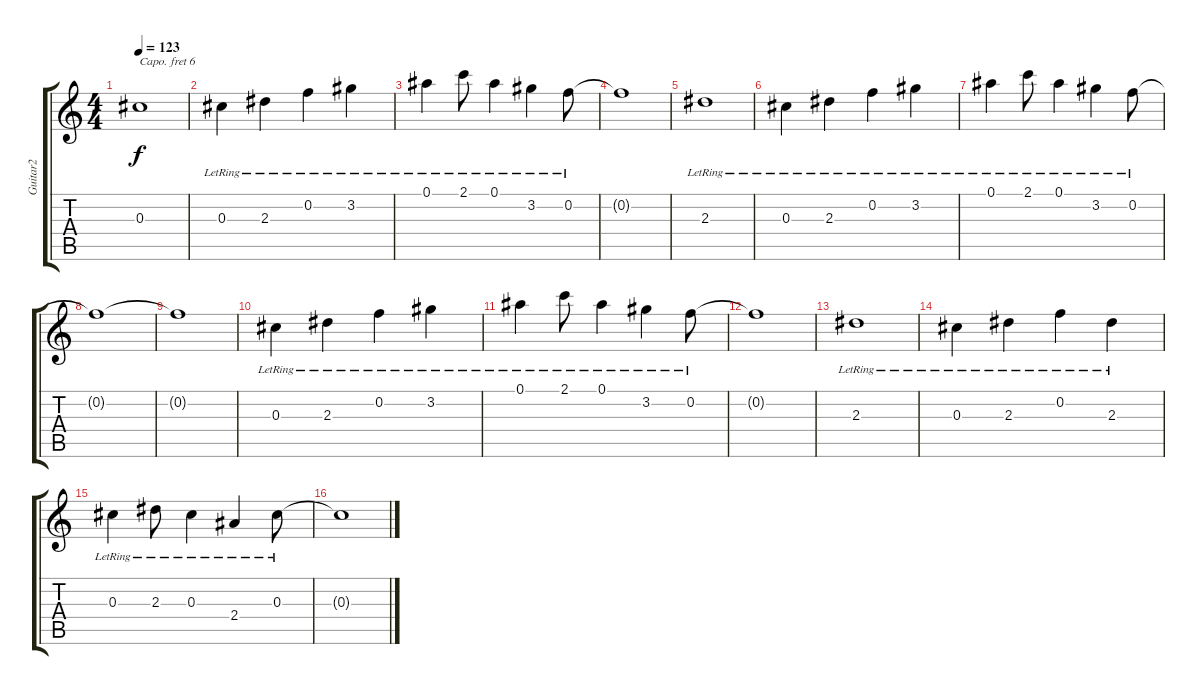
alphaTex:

\track ("Guitar2" "Guitar2") {instrument acousticguitarsteel}
\staff {score tabs}
\capo 6
\tuning (E4 B3 G3 D3 A2 E2) {hide}
\ts (4 4)
\tempo 123
\clef g2
\ks c
0.3{t}.1{dy f} |
0.3{lr}.4 2.3{lr}.4 0.2{lr}.4 3.2{lr}.4 |
0.1{lr}.4 2.1{lr}.8 0.1{lr}.4 3.2{lr}.4 0.2{lr}.8 |
0.2{t}.1 |
2.3{lr}.1 |
0.3{lr}.4 2.3{lr}.4 0.2{lr}.4 3.2{lr}.4 |
0.1{lr}.4 2.1{lr}.8 0.1{lr}.4 3.2{lr}.4 0.2{lr}.8 |
0.2{t}.1 |
0.2{t}.1 |
0.3{lr}.4 2.3{lr}.4 0.2{lr}.4 3.2{lr}.4 |
0.1{lr}.4 2.1{lr}.8 0.1{lr}.4 3.2{lr}.4 0.2{lr}.8 |
0.2{t}.1 |
2.3{lr}.1 |
0.3{lr}.4 2.3{lr}.4 0.2{lr}.4 2.3{lr}.4 |
0.3{lr}.4 2.3{lr}.8 0.3{lr}.4 2.4{lr}.4 0.3{lr}.8 |
0.3{t}.1
